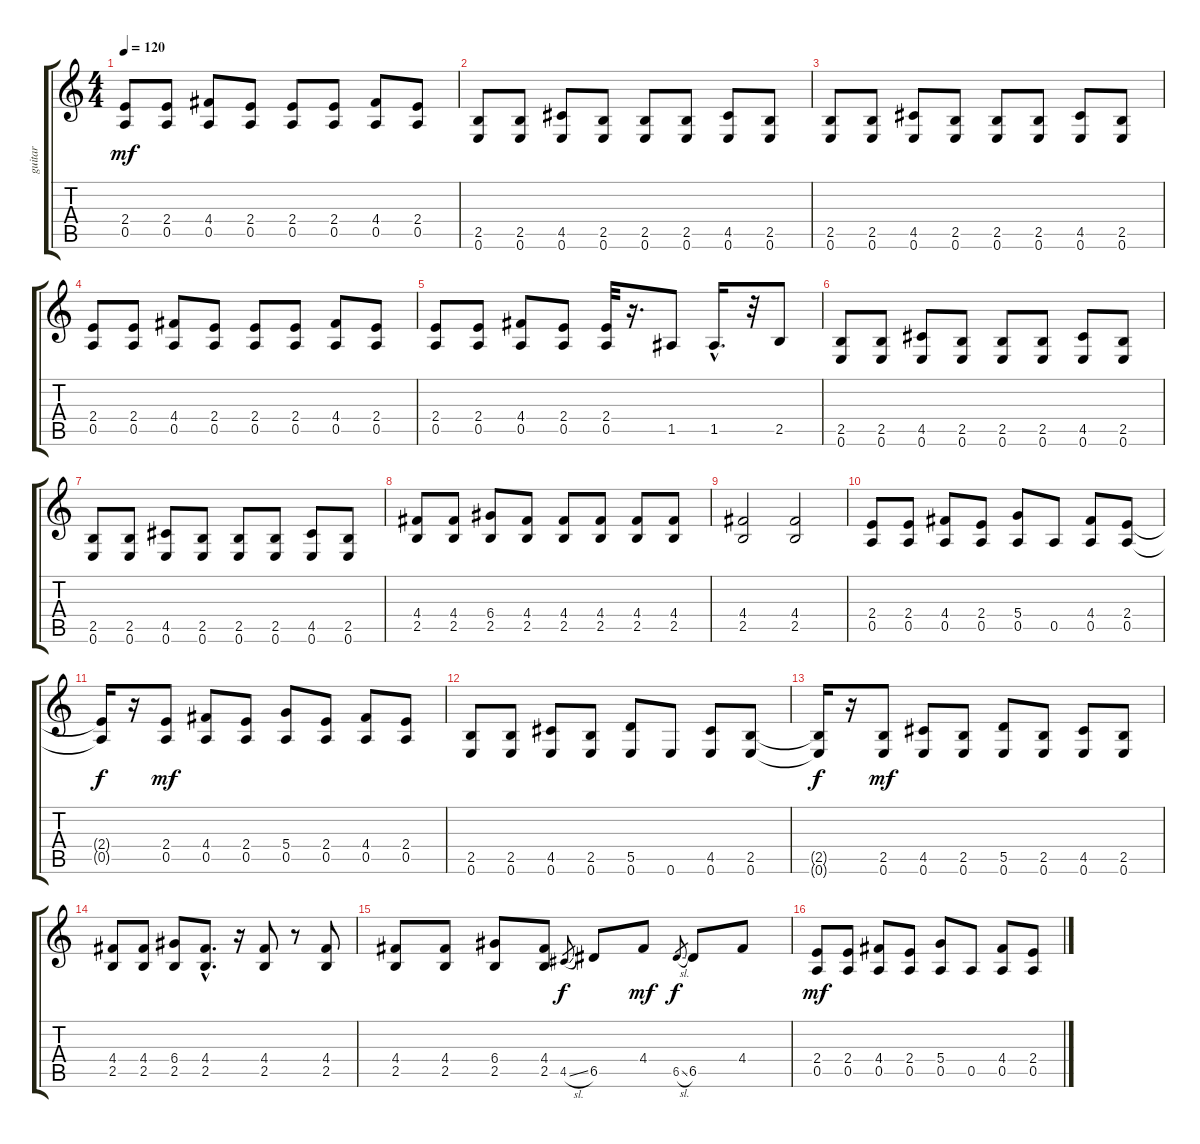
\track ("guitar" "guitar") {instrument overdrivenguitar}
\staff {score tabs}
\tuning (E4 B3 G3 D3 A2 E2) {hide}
\ts (4 4)
\tempo 120
\clef g2
\ks c
(2.4 0.5).8{dy mf} (2.4 0.5).8 (4.4 0.5).8 (2.4 0.5).8 (2.4 0.5).8 (2.4 0.5).8 (4.4 0.5).8 (2.4 0.5).8 |
(2.5 0.6).8 (2.5 0.6).8 (4.5 0.6).8 (2.5 0.6).8 (2.5 0.6).8 (2.5 0.6).8 (4.5 0.6).8 (2.5 0.6).8 |
(2.5 0.6).8 (2.5 0.6).8 (4.5 0.6).8 (2.5 0.6).8 (2.5 0.6).8 (2.5 0.6).8 (4.5 0.6).8 (2.5 0.6).8 |
(2.4 0.5).8 (2.4 0.5).8 (4.4 0.5).8 (2.4 0.5).8 (2.4 0.5).8 (2.4 0.5).8 (4.4 0.5).8 (2.4 0.5).8 |
(2.4 0.5).8 (2.4 0.5).8 (4.4 0.5).8 (2.4 0.5).8 (2.4 0.5).32 r.16{d} 1.5.8 1.5{hac}.16{d} r.32 2.5.8 |
(2.5 0.6).8 (2.5 0.6).8 (4.5 0.6).8 (2.5 0.6).8 (2.5 0.6).8 (2.5 0.6).8 (4.5 0.6).8 (2.5 0.6).8 |
(2.5 0.6).8 (2.5 0.6).8 (4.5 0.6).8 (2.5 0.6).8 (2.5 0.6).8 (2.5 0.6).8 (4.5 0.6).8 (2.5 0.6).8 |
(4.4 2.5).8 (4.4 2.5).8 (6.4 2.5).8 (4.4 2.5).8 (4.4 2.5).8 (4.4 2.5).8 (4.4 2.5).8 (4.4 2.5).8 |
(4.4 2.5).2 (4.4 2.5).2 |
(2.4 0.5).8 (2.4 0.5).8 (4.4 0.5).8 (2.4 0.5).8 (5.4 0.5).8 0.5.8 (4.4 0.5).8 (2.4 0.5).8 |
(2.4{t} 0.5{t}).16{dy f} r.16 (2.4 0.5).8{dy mf} (4.4 0.5).8 (2.4 0.5).8 (5.4 0.5).8 (2.4 0.5).8 (4.4 0.5).8 (2.4 0.5).8 |
(2.5 0.6).8 (2.5 0.6).8 (4.5 0.6).8 (2.5 0.6).8 (5.5 0.6).8 0.6.8 (4.5 0.6).8 (2.5 0.6).8 |
(2.5{t} 0.6{t}).16{dy f} r.16 (2.5 0.6).8{dy mf} (4.5 0.6).8 (2.5 0.6).8 (5.5 0.6).8 (2.5 0.6).8 (4.5 0.6).8 (2.5 0.6).8 |
(4.4 2.5).8 (4.4 2.5).8 (6.4 2.5).8 (4.4{hac} 2.5{hac}).8{d} r.16 (4.4 2.5).8 r.8 (4.4 2.5).8 |
(4.4 2.5).8 (4.4 2.5).8 (6.4 2.5).8 (4.4 2.5).8 4.5{sl}.8{gr dy f} 6.5.8 4.4.8{dy mf} 6.5{sl}.8{gr dy f} 6.5.8 4.4.8 |
(2.4 0.5).8{dy mf} (2.4 0.5).8 (4.4 0.5).8 (2.4 0.5).8 (5.4 0.5).8 0.5.8 (4.4 0.5).8 (2.4 0.5).8
